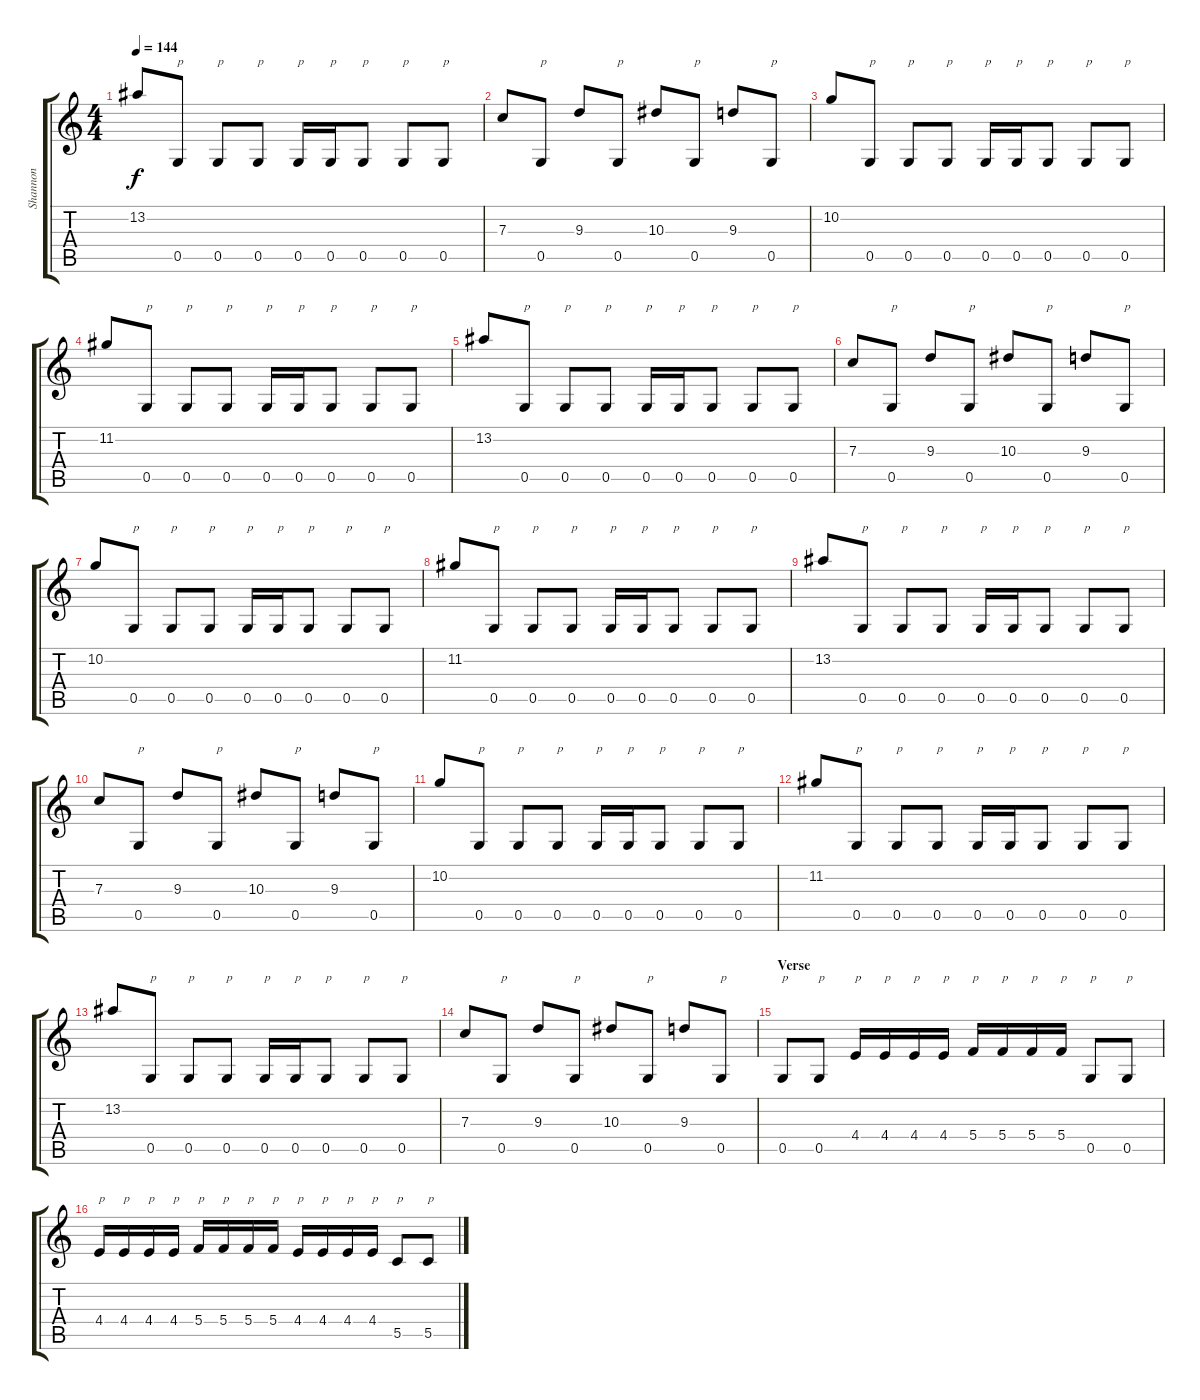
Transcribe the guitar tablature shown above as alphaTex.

\track ("Shannon" "Shannon") {instrument distortionguitar}
\staff {score tabs}
\tuning (D4 A3 F3 C3 G2 D2) {hide}
\ts (4 4)
\tempo 144
\clef g2
\ks c
13.2.8{dy f} 0.5.8{txt "p"} 0.5.8{txt "p"} 0.5.8{txt "p"} 0.5.16{txt "p"} 0.5.16{txt "p"} 0.5.8{txt "p"} 0.5.8{txt "p"} 0.5.8{txt "p"} |
7.3.8 0.5.8{txt "p"} 9.3.8 0.5.8{txt "p"} 10.3.8 0.5.8{txt "p"} 9.3.8 0.5.8{txt "p"} |
10.2.8 0.5.8{txt "p"} 0.5.8{txt "p"} 0.5.8{txt "p"} 0.5.16{txt "p"} 0.5.16{txt "p"} 0.5.8{txt "p"} 0.5.8{txt "p"} 0.5.8{txt "p"} |
11.2.8 0.5.8{txt "p"} 0.5.8{txt "p"} 0.5.8{txt "p"} 0.5.16{txt "p"} 0.5.16{txt "p"} 0.5.8{txt "p"} 0.5.8{txt "p"} 0.5.8{txt "p"} |
13.2.8 0.5.8{txt "p"} 0.5.8{txt "p"} 0.5.8{txt "p"} 0.5.16{txt "p"} 0.5.16{txt "p"} 0.5.8{txt "p"} 0.5.8{txt "p"} 0.5.8{txt "p"} |
7.3.8 0.5.8{txt "p"} 9.3.8 0.5.8{txt "p"} 10.3.8 0.5.8{txt "p"} 9.3.8 0.5.8{txt "p"} |
10.2.8 0.5.8{txt "p"} 0.5.8{txt "p"} 0.5.8{txt "p"} 0.5.16{txt "p"} 0.5.16{txt "p"} 0.5.8{txt "p"} 0.5.8{txt "p"} 0.5.8{txt "p"} |
11.2.8 0.5.8{txt "p"} 0.5.8{txt "p"} 0.5.8{txt "p"} 0.5.16{txt "p"} 0.5.16{txt "p"} 0.5.8{txt "p"} 0.5.8{txt "p"} 0.5.8{txt "p"} |
13.2.8 0.5.8{txt "p"} 0.5.8{txt "p"} 0.5.8{txt "p"} 0.5.16{txt "p"} 0.5.16{txt "p"} 0.5.8{txt "p"} 0.5.8{txt "p"} 0.5.8{txt "p"} |
7.3.8 0.5.8{txt "p"} 9.3.8 0.5.8{txt "p"} 10.3.8 0.5.8{txt "p"} 9.3.8 0.5.8{txt "p"} |
10.2.8 0.5.8{txt "p"} 0.5.8{txt "p"} 0.5.8{txt "p"} 0.5.16{txt "p"} 0.5.16{txt "p"} 0.5.8{txt "p"} 0.5.8{txt "p"} 0.5.8{txt "p"} |
11.2.8 0.5.8{txt "p"} 0.5.8{txt "p"} 0.5.8{txt "p"} 0.5.16{txt "p"} 0.5.16{txt "p"} 0.5.8{txt "p"} 0.5.8{txt "p"} 0.5.8{txt "p"} |
13.2.8 0.5.8{txt "p"} 0.5.8{txt "p"} 0.5.8{txt "p"} 0.5.16{txt "p"} 0.5.16{txt "p"} 0.5.8{txt "p"} 0.5.8{txt "p"} 0.5.8{txt "p"} |
7.3.8 0.5.8{txt "p"} 9.3.8 0.5.8{txt "p"} 10.3.8 0.5.8{txt "p"} 9.3.8 0.5.8{txt "p"} |
\section ("" "Verse")
0.5.8{txt "p"} 0.5.8{txt "p"} 4.4.16{txt "p"} 4.4.16{txt "p"} 4.4.16{txt "p"} 4.4.16{txt "p"} 5.4.16{txt "p"} 5.4.16{txt "p"} 5.4.16{txt "p"} 5.4.16{txt "p"} 0.5.8{txt "p"} 0.5.8{txt "p"} |
4.4.16{txt "p"} 4.4.16{txt "p"} 4.4.16{txt "p"} 4.4.16{txt "p"} 5.4.16{txt "p"} 5.4.16{txt "p"} 5.4.16{txt "p"} 5.4.16{txt "p"} 4.4.16{txt "p"} 4.4.16{txt "p"} 4.4.16{txt "p"} 4.4.16{txt "p"} 5.5.8{txt "p"} 5.5.8{txt "p"}
